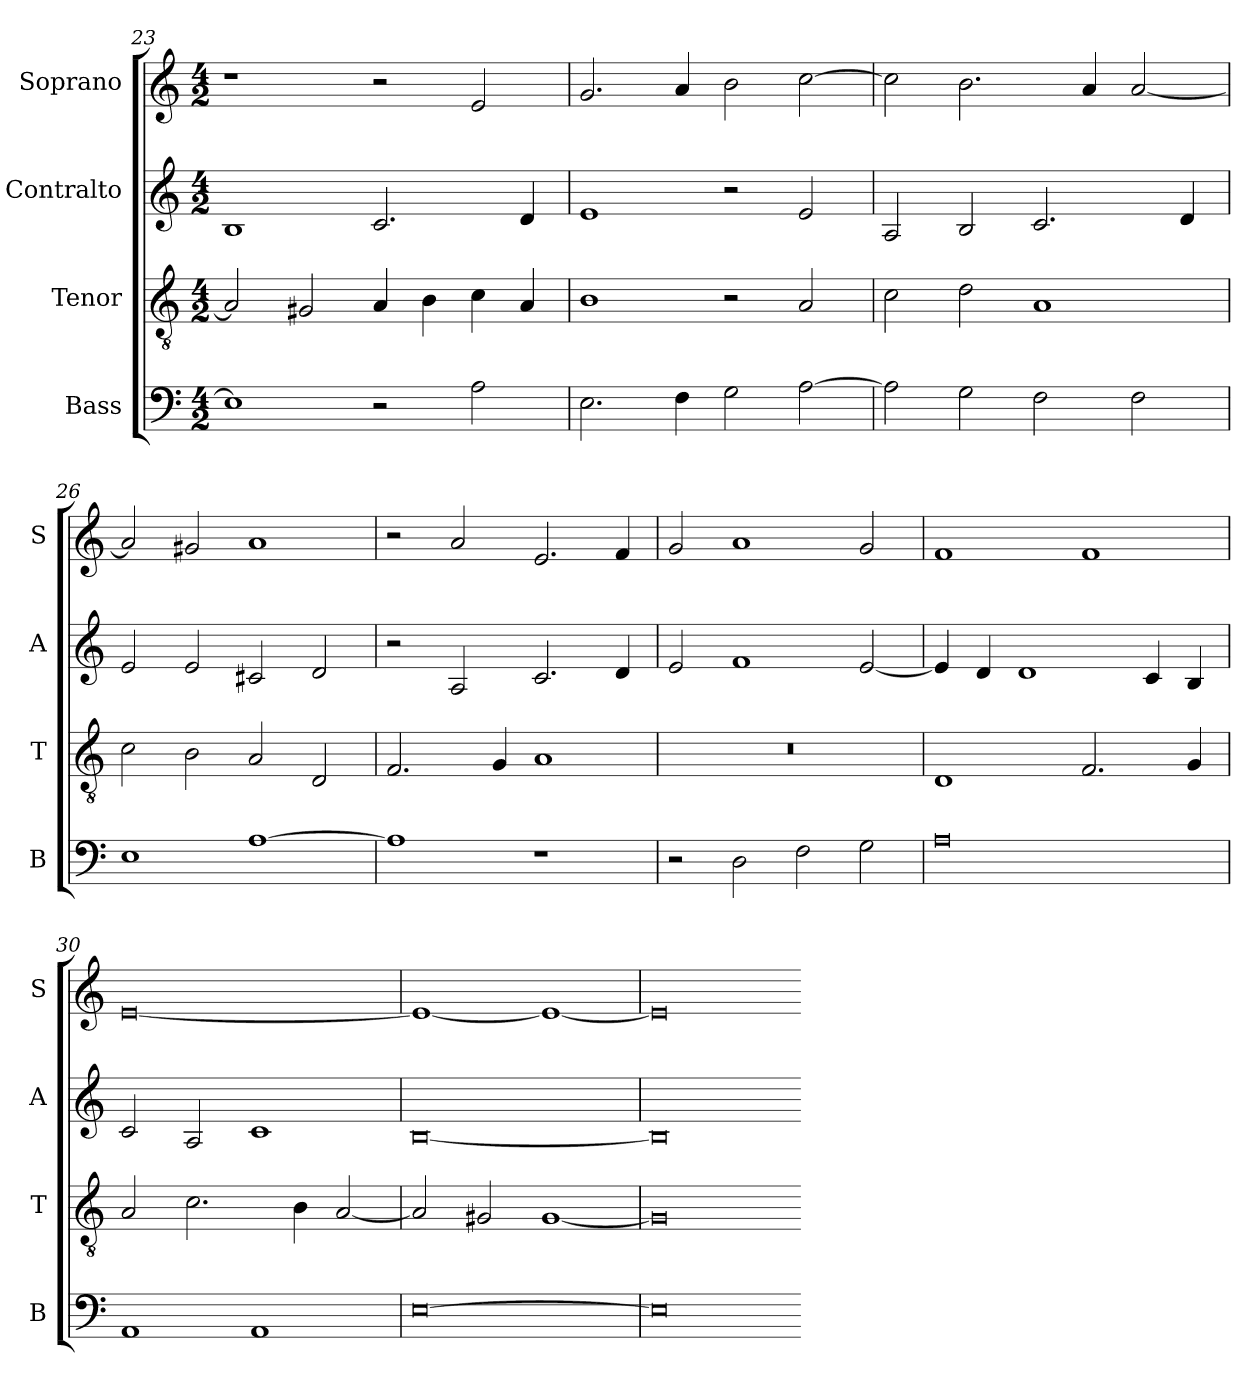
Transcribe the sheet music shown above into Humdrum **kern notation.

**kern	**kern	**kern	**kern
*part4	*part3	*part2	*part1
*staff4	*staff3	*staff2	*staff1
*I"Bass	*I"Tenor	*I"Contralto	*I"Soprano
*I'B	*I'T	*I'A	*I'S
*clefF4	*clefGv2	*clefG2	*clefG2
*k[]	*k[]	*k[]	*k[]
*E:phr	*E:phr	*E:phr	*E:phr
*M4/2	*M4/2	*M4/2	*M4/2
=23	=23	=23	=23
1E]	2A]	1B	1r
.	2G#X	.	.
2r	4A	2.c	2r
.	4B	.	.
2A	4c	.	2e
.	4A	4d	.
=24	=24	=24	=24
2.E	1B	1e	2.g
4F	.	.	4a
2G	2r	2r	2b
[2A	2A	2e	[2cc
=25	=25	=25	=25
2A]	2c	2A	2cc]
2G	2d	2B	2.b
2F	1A	2.c	.
.	.	.	4a
2F	.	.	[2a
.	.	4d	.
=26	=26	=26	=26
1E	2c	2e	2a]
.	2B	2e	2g#X
[1A	2A	2c#X	1a
.	2D	2d	.
=27	=27	=27	=27
1A]	2.F	2r	2r
.	.	2A	2a
.	4G	.	.
1r	1A	2.c	2.e
.	.	4d	4f
=28	=28	=28	=28
2r	0r	2e	2g
2D	.	1f	1a
2F	.	.	.
2G	.	[2e	2g
=29	=29	=29	=29
0A	1D	4e]	1f
.	.	4d	.
.	.	1d	.
.	2.F	.	1f
.	.	4c	.
.	4G	4B	.
=30	=30	=30	=30
1AA	2A	2c	[0e
.	2.c	2A	.
1AA	.	1c	.
.	4B	.	.
.	[2A	.	.
=31	=31	=31	=31
[0E	2A]	[0B	1e_
.	2G#X	.	.
.	[1G#	.	1e_
=32	=32	=32	=32
0E]	0G#]	0B]	0e]
=-	=-	=-	=-
*-	*-	*-	*-
